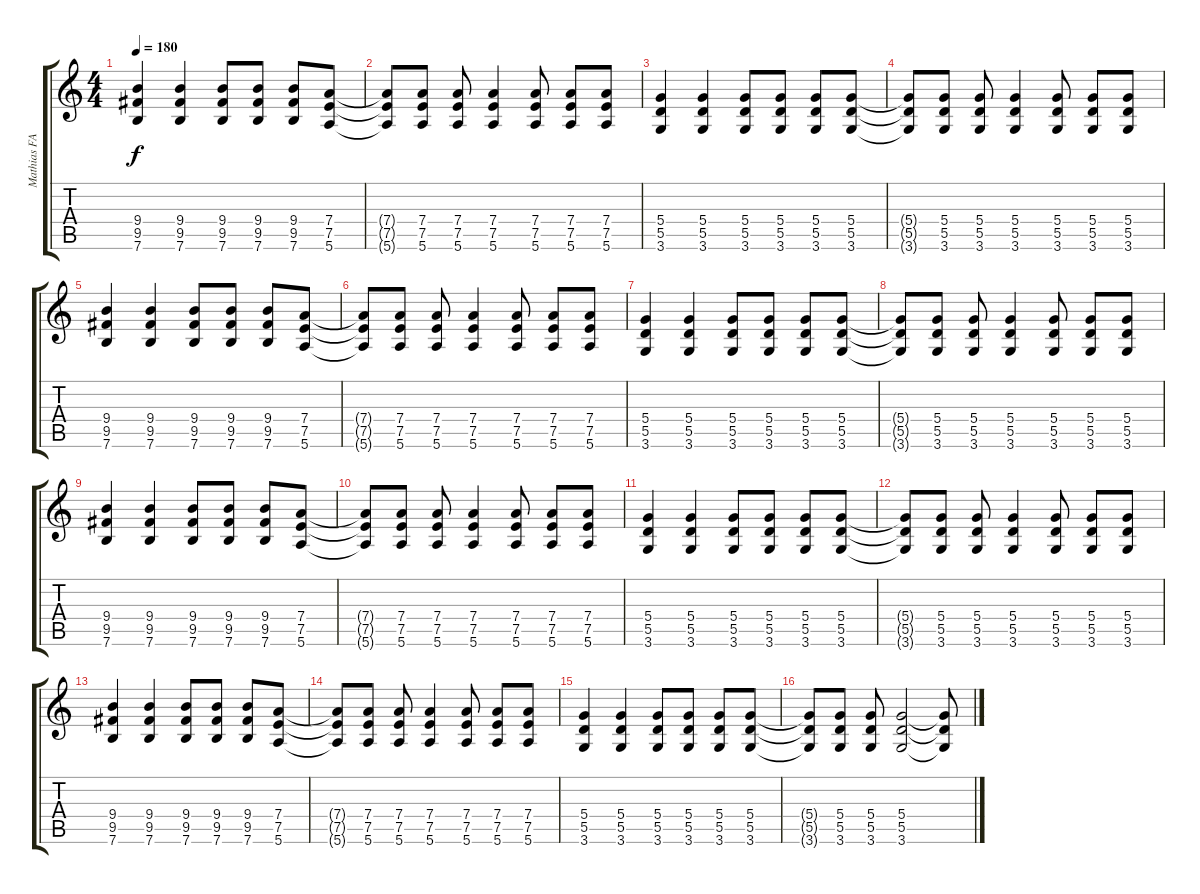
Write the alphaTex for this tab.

\track ("Mathias FARM" "Mathias FA") {instrument distortionguitar}
\staff {score tabs}
\tuning (E4 B3 G3 D3 A2 E2) {hide}
\ts (4 4)
\tempo 180
\clef g2
\ks c
(9.4 9.5 7.6).4{dy f instrument distortionguitar} (9.4 9.5 7.6).4 (9.4 9.5 7.6).8 (9.4 9.5 7.6).8 (9.4 9.5 7.6).8 (7.4 7.5 5.6).8 |
(7.4{t} 7.5{t} 5.6{t}).8 (7.4 7.5 5.6).8 (7.4 7.5 5.6).8 (7.4 7.5 5.6).4 (7.4 7.5 5.6).8 (7.4 7.5 5.6).8 (7.4 7.5 5.6).8 |
(5.4 5.5 3.6).4 (5.4 5.5 3.6).4 (5.4 5.5 3.6).8 (5.4 5.5 3.6).8 (5.4 5.5 3.6).8 (5.4 5.5 3.6).8 |
(5.4{t} 5.5{t} 3.6{t}).8 (5.4 5.5 3.6).8 (5.4 5.5 3.6).8 (5.4 5.5 3.6).4 (5.4 5.5 3.6).8 (5.4 5.5 3.6).8 (5.4 5.5 3.6).8 |
(9.4 9.5 7.6).4 (9.4 9.5 7.6).4 (9.4 9.5 7.6).8 (9.4 9.5 7.6).8 (9.4 9.5 7.6).8 (7.4 7.5 5.6).8 |
(7.4{t} 7.5{t} 5.6{t}).8 (7.4 7.5 5.6).8 (7.4 7.5 5.6).8 (7.4 7.5 5.6).4 (7.4 7.5 5.6).8 (7.4 7.5 5.6).8 (7.4 7.5 5.6).8 |
(5.4 5.5 3.6).4 (5.4 5.5 3.6).4 (5.4 5.5 3.6).8 (5.4 5.5 3.6).8 (5.4 5.5 3.6).8 (5.4 5.5 3.6).8 |
(5.4{t} 5.5{t} 3.6{t}).8 (5.4 5.5 3.6).8 (5.4 5.5 3.6).8 (5.4 5.5 3.6).4 (5.4 5.5 3.6).8 (5.4 5.5 3.6).8 (5.4 5.5 3.6).8 |
(9.4 9.5 7.6).4 (9.4 9.5 7.6).4 (9.4 9.5 7.6).8 (9.4 9.5 7.6).8 (9.4 9.5 7.6).8 (7.4 7.5 5.6).8 |
(7.4{t} 7.5{t} 5.6{t}).8 (7.4 7.5 5.6).8 (7.4 7.5 5.6).8 (7.4 7.5 5.6).4 (7.4 7.5 5.6).8 (7.4 7.5 5.6).8 (7.4 7.5 5.6).8 |
(5.4 5.5 3.6).4 (5.4 5.5 3.6).4 (5.4 5.5 3.6).8 (5.4 5.5 3.6).8 (5.4 5.5 3.6).8 (5.4 5.5 3.6).8 |
(5.4{t} 5.5{t} 3.6{t}).8 (5.4 5.5 3.6).8 (5.4 5.5 3.6).8 (5.4 5.5 3.6).4 (5.4 5.5 3.6).8 (5.4 5.5 3.6).8 (5.4 5.5 3.6).8 |
(9.4 9.5 7.6).4 (9.4 9.5 7.6).4 (9.4 9.5 7.6).8 (9.4 9.5 7.6).8 (9.4 9.5 7.6).8 (7.4 7.5 5.6).8 |
(7.4{t} 7.5{t} 5.6{t}).8 (7.4 7.5 5.6).8 (7.4 7.5 5.6).8 (7.4 7.5 5.6).4 (7.4 7.5 5.6).8 (7.4 7.5 5.6).8 (7.4 7.5 5.6).8 |
(5.4 5.5 3.6).4 (5.4 5.5 3.6).4 (5.4 5.5 3.6).8 (5.4 5.5 3.6).8 (5.4 5.5 3.6).8 (5.4 5.5 3.6).8 |
(5.4{t} 5.5{t} 3.6{t}).8 (5.4 5.5 3.6).8 (5.4 5.5 3.6).8 (5.4 5.5 3.6).2 (5.4{t} 5.5{t} 3.6{t}).8
